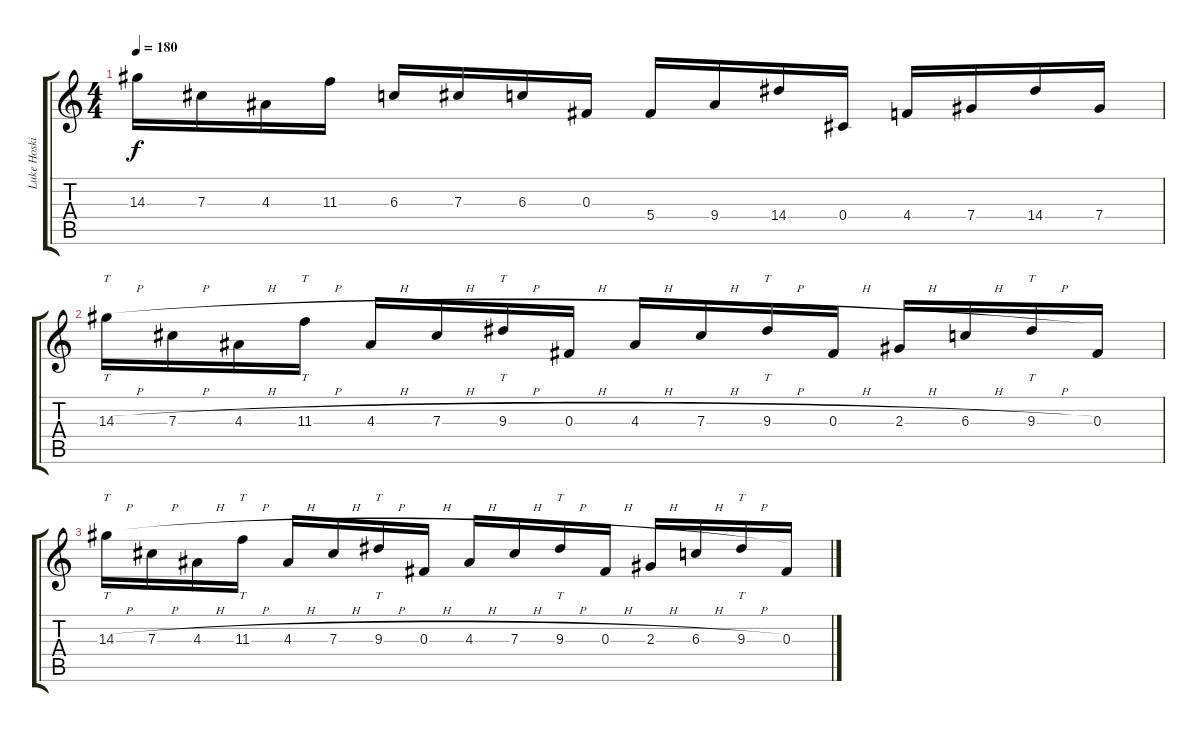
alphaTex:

\track ("Luke Hoskin (Lead)" "Luke Hoski") {instrument overdrivenguitar}
\staff {score tabs}
\tuning (Eb4 Bb3 Gb3 Db3 Ab2 Eb2) {hide}
\ts (4 4)
\tempo 180
\clef g2
\ks c
14.3.16{dy f} 7.3.16 4.3.16 11.3.16 6.3.16 7.3.16 6.3.16 0.3.16 5.4.16 9.4.16 14.4.16 0.4.16 4.4.16 7.4.16 14.4.16 7.4.16 |
14.3{h}.16{tt} 7.3{h}.16 4.3{h}.16 11.3{h}.16{tt} 4.3{h}.16 7.3{h}.16 9.3{h}.16{tt} 0.3{h}.16 4.3{h}.16 7.3{h}.16 9.3{h}.16{tt} 0.3{h}.16 2.3{h}.16 6.3{h}.16 9.3{h}.16{tt} 0.3.16 |
14.3{h}.16{tt} 7.3{h}.16 4.3{h}.16 11.3{h}.16{tt} 4.3{h}.16 7.3{h}.16 9.3{h}.16{tt} 0.3{h}.16 4.3{h}.16 7.3{h}.16 9.3{h}.16{tt} 0.3{h}.16 2.3{h}.16 6.3{h}.16 9.3{h}.16{tt} 0.3.16
